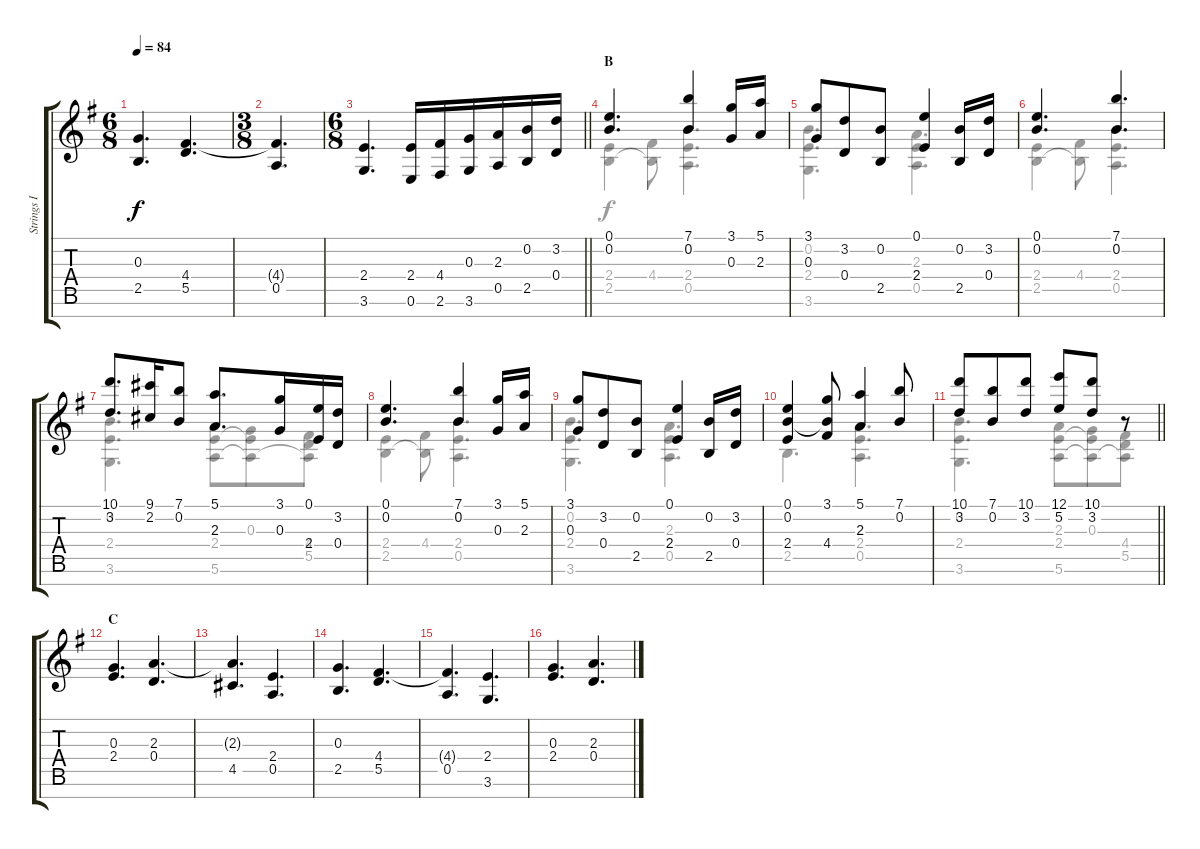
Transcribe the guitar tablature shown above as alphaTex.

\track ("Strings I" "Strings I") {instrument stringensemble1}
\staff {score tabs}
\tuning (E5 B4 G4 D4 A3 E3 B2) {hide}
\voice
\ts (6 8)
\tempo 84
\clef g2
\ks g
(0.3 2.5).4{d dy f} (4.4 5.5).4{d} |
\ts (3 8)
(4.4{t} 0.5).4{d} |
\ts (6 8)
\barLineRight lightlight
(2.4 3.6).4{d} (2.4 0.6).16 (4.4 2.6).16 (0.3 3.6).16 (2.3 0.5).16 (0.2 2.5).16 (3.2 0.4).16 |
\section ("" "B")
(0.1 0.2).4{d beam Up} (7.1 0.2).4{beam Up} (3.1 0.3).16{beam Up} (5.1 2.3).16{beam Up} |
(3.1 0.3).8{beam Up} (3.2 0.4).8{beam Up} (0.2 2.5).8{beam Up} (0.1 2.4).4{beam Up} (0.2 2.5).16{beam Up} (3.2 0.4).16{beam Up} |
(0.1 0.2).4{d beam Up} (7.1 0.2).4{d beam Up} |
(10.1 3.2).8{d beam Up} (9.1 2.2).16{beam Up} (7.1 0.2).8{beam Up} (5.1 2.3).8{d beam Up} (3.1 0.3).16{beam Up} (0.1 2.4).16{beam Up} (3.2 0.4).16{beam Up} |
(0.1 0.2).4{d beam Up} (7.1 0.2).4{beam Up} (3.1 0.3).16{beam Up} (5.1 2.3).16{beam Up} |
(3.1 0.3).8{beam Up} (3.2 0.4).8{beam Up} (0.2 2.5).8{beam Up} (0.1 2.4).4{beam Up} (0.2 2.5).16{beam Up} (3.2 0.4).16{beam Up} |
(0.1 0.2 2.4).4{beam Up} (3.1 0.2{t} 4.4).8{beam Up} (5.1 2.3).4{beam Up} (7.1 0.2).8{beam Up} |
\barLineRight lightlight
(10.1 3.2).8{beam Up} (7.1 0.2).8{beam Up} (10.1 3.2).8{beam Up} (12.1 5.2).8{beam Up} (10.1 3.2).8{beam Up} r.8 |
\section ("" "C")
(0.3 2.4).4{d} (2.3 0.4).4{d} |
(2.3{t} 4.5).4{d} (2.4 0.5).4{d} |
(0.3 2.5).4{d} (4.4 5.5).4{d} |
(4.4{t} 0.5).4{d} (2.4 3.6).4{d} |
(0.3 2.4).4{d} (2.3 0.4).4{d}
\voice
\clef g2
\ottava regular
\simile none
\ks g
|
|
\barLineRight lightlight
|
(2.4 2.5).4 (4.4 2.5{t}).8 (0.2 2.4 0.5).4{d} |
(0.2 2.4 3.6).4{d} (2.3 2.4 0.5).4{d} |
(2.4 2.5).4 (4.4 2.5{t}).8 (0.2 2.4 0.5).4{d} |
(0.2 2.4 3.6).4{d} (2.3 2.4 5.6).8 (0.3 2.4{t} 5.6{t}).8 (4.4 5.5 5.6{t}).8 |
(2.4 2.5).4 (4.4 2.5{t}).8 (0.2 2.4 0.5).4{d} |
(0.2 2.4 3.6).4{d} (2.3 2.4 0.5).4{d} |
2.5.4{d} (2.3 2.4 0.5).4{d} |
\barLineRight lightlight
(0.2 2.4 3.6).4{d} (2.3 2.4 5.6).8 (0.3 2.4{t} 5.6{t}).8 (4.4 5.5 5.6{t}).8 |
|
|
|
|
